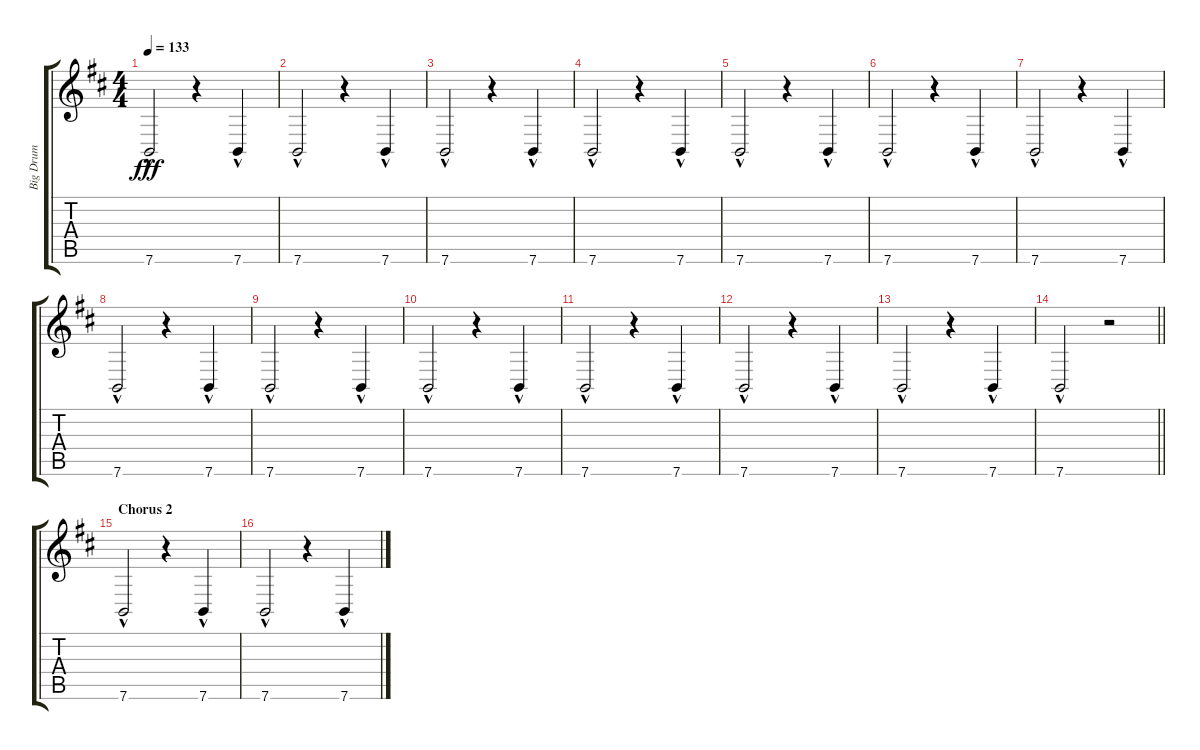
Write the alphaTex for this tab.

\track ("Big Drum" "Big Drum") {instrument taikodrum}
\staff {score tabs}
\tuning (E4 B3 G3 D3 A2 E2) {hide}
\ts (4 4)
\tempo 133
\clef g2
\ks bminor
7.6{hac}.2{dy fff} r.4 7.6{hac}.4 |
7.6{hac}.2 r.4 7.6{hac}.4 |
7.6{hac}.2 r.4 7.6{hac}.4 |
7.6{hac}.2 r.4 7.6{hac}.4 |
7.6{hac}.2 r.4 7.6{hac}.4 |
7.6{hac}.2 r.4 7.6{hac}.4 |
7.6{hac}.2 r.4 7.6{hac}.4 |
7.6{hac}.2 r.4 7.6{hac}.4 |
7.6{hac}.2 r.4 7.6{hac}.4 |
7.6{hac}.2 r.4 7.6{hac}.4 |
7.6{hac}.2 r.4 7.6{hac}.4 |
7.6{hac}.2 r.4 7.6{hac}.4 |
7.6{hac}.2 r.4 7.6{hac}.4 |
\barLineRight lightlight
7.6{hac}.2 r.2 |
\section ("" "Chorus 2")
7.6{hac}.2 r.4 7.6{hac}.4 |
7.6{hac}.2 r.4 7.6{hac}.4
